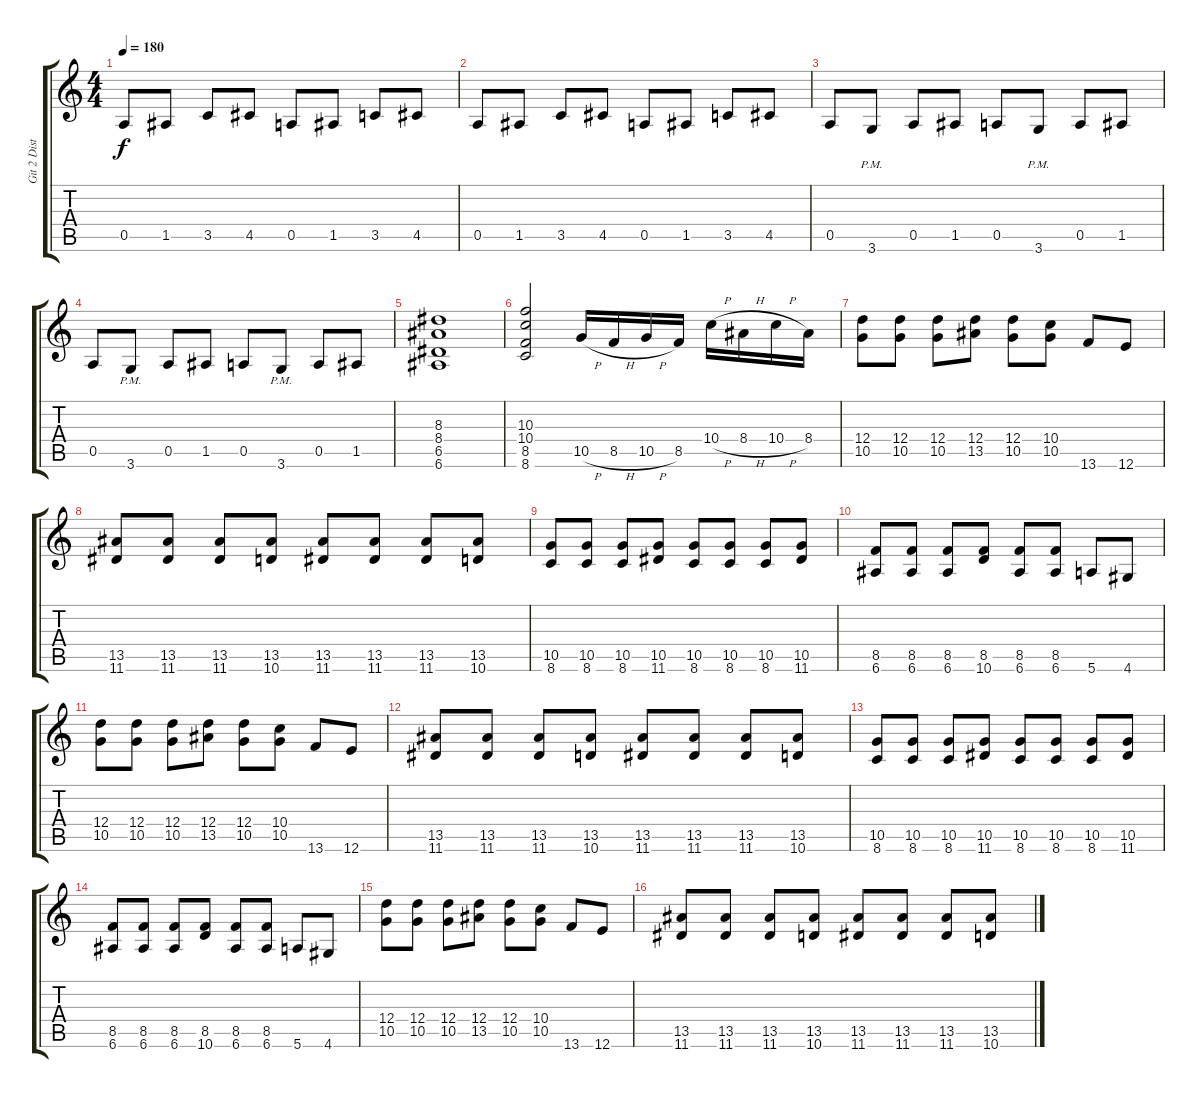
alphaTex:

\track ("Git 2 Dist" "Git 2 Dist") {instrument distortionguitar}
\staff {score tabs}
\tuning (E4 B3 G3 D3 A2 E2) {hide}
\ts (4 4)
\tempo 180
\clef g2
\ks c
0.5.8{dy f} 1.5.8 3.5.8 4.5.8 0.5.8 1.5.8 3.5.8 4.5.8 |
0.5.8 1.5.8 3.5.8 4.5.8 0.5.8 1.5.8 3.5.8 4.5.8 |
0.5.8 3.6{pm}.8 0.5.8 1.5.8 0.5.8 3.6{pm}.8 0.5.8 1.5.8 |
0.5.8 3.6{pm}.8 0.5.8 1.5.8 0.5.8 3.6{pm}.8 0.5.8 1.5.8 |
(8.3 8.4 6.5 6.6).1 |
(10.3 10.4 8.5 8.6).2 10.5{h}.16 8.5{h}.16 10.5{h}.16 8.5.16 10.4{h}.16 8.4{h}.16 10.4{h}.16 8.4.16 |
(12.4 10.5).8 (12.4 10.5).8 (12.4 10.5).8 (12.4 13.5).8 (12.4 10.5).8 (10.4 10.5).8 13.6.8 12.6.8 |
(13.5 11.6).8 (13.5 11.6).8 (13.5 11.6).8 (13.5 10.6).8 (13.5 11.6).8 (13.5 11.6).8 (13.5 11.6).8 (13.5 10.6).8 |
(10.5 8.6).8 (10.5 8.6).8 (10.5 8.6).8 (10.5 11.6).8 (10.5 8.6).8 (10.5 8.6).8 (10.5 8.6).8 (10.5 11.6).8 |
(8.5 6.6).8 (8.5 6.6).8 (8.5 6.6).8 (8.5 10.6).8 (8.5 6.6).8 (8.5 6.6).8 5.6.8 4.6.8 |
(12.4 10.5).8 (12.4 10.5).8 (12.4 10.5).8 (12.4 13.5).8 (12.4 10.5).8 (10.4 10.5).8 13.6.8 12.6.8 |
(13.5 11.6).8 (13.5 11.6).8 (13.5 11.6).8 (13.5 10.6).8 (13.5 11.6).8 (13.5 11.6).8 (13.5 11.6).8 (13.5 10.6).8 |
(10.5 8.6).8 (10.5 8.6).8 (10.5 8.6).8 (10.5 11.6).8 (10.5 8.6).8 (10.5 8.6).8 (10.5 8.6).8 (10.5 11.6).8 |
(8.5 6.6).8 (8.5 6.6).8 (8.5 6.6).8 (8.5 10.6).8 (8.5 6.6).8 (8.5 6.6).8 5.6.8 4.6.8 |
(12.4 10.5).8 (12.4 10.5).8 (12.4 10.5).8 (12.4 13.5).8 (12.4 10.5).8 (10.4 10.5).8 13.6.8 12.6.8 |
(13.5 11.6).8 (13.5 11.6).8 (13.5 11.6).8 (13.5 10.6).8 (13.5 11.6).8 (13.5 11.6).8 (13.5 11.6).8 (13.5 10.6).8
